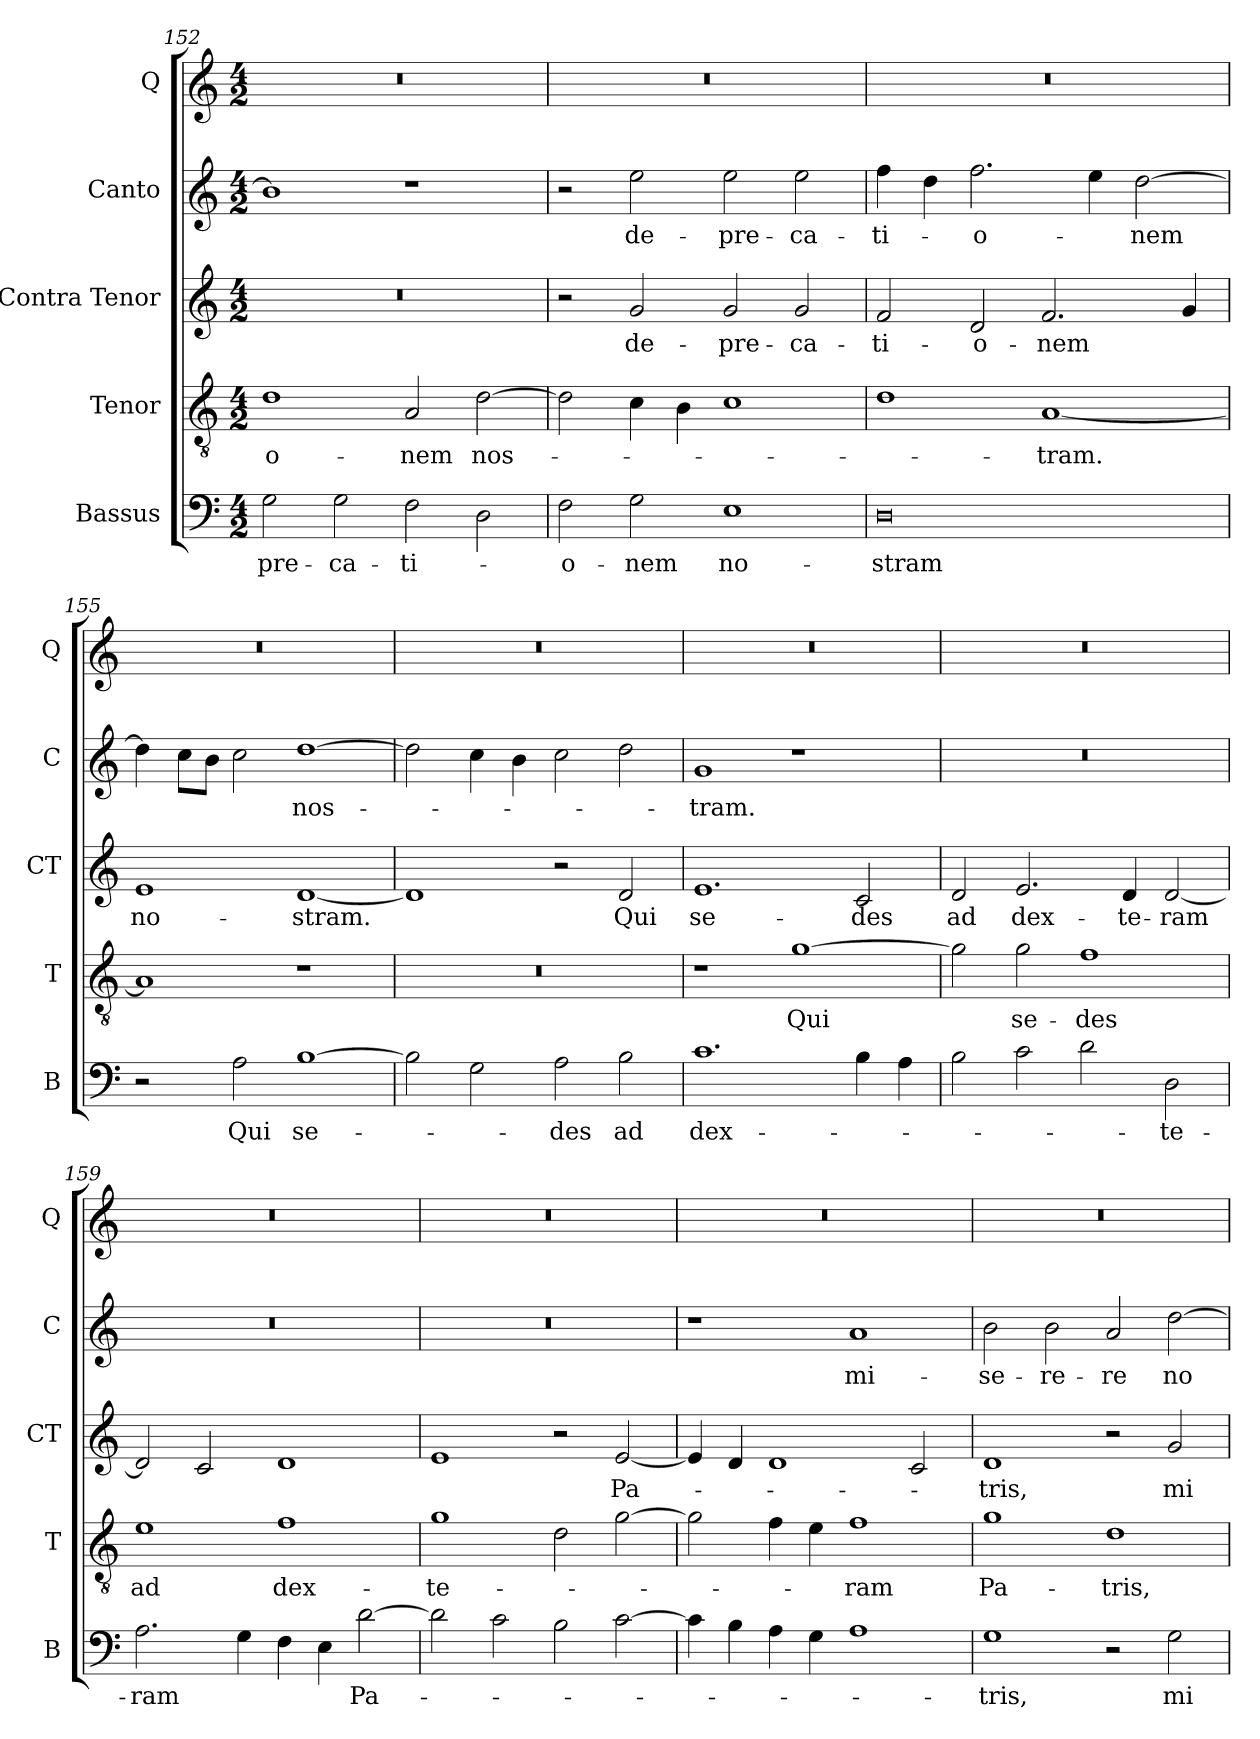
**kern	**text	**kern	**text	**kern	**text	**kern	**text	**kern
*part5	*part5	*part4	*part4	*part3	*part3	*part2	*part2	*part1
*staff5	*staff5	*staff4	*staff4	*staff3	*staff3	*staff2	*staff2	*staff1
*I"Bassus	*	*I"Tenor	*	*I"Contra Tenor	*	*I"Canto	*	*I"Q
*I'B	*	*I'T	*	*I'CT	*	*I'C	*	*I'Q
*clefF4	*	*clefGv2	*	*clefG2	*	*clefG2	*	*clefG2
*k[]	*	*k[]	*	*k[]	*	*k[]	*	*k[]
*C:	*	*C:	*	*C:	*	*C:	*	*C:
*M4/2	*	*M4/2	*	*M4/2	*	*M4/2	*	*M4/2
=152	=152	=152	=152	=152	=152	=152	=152	=152
!	!LO:LY:b	!	!	!	!	!	!	!
!	!	!	!LO:LY:b	!	!	!	!	!
2G\	-pre-	1d	-o-	0r	.	1b]	.	0r
!	!LO:LY:b	!	!	!	!	!	!	!
2G\	-ca-	.	.	.	.	.	.	.
!	!LO:LY:b	!	!	!	!	!	!	!
!	!	!	!LO:LY:b	!	!	!	!	!
2F\	-ti-	2A/	-nem	.	.	1r	.	.
!	!	!	!LO:LY:b	!	!	!	!	!
2D\	.	[2d\	nos-	.	.	.	.	.
=153	=153	=153	=153	=153	=153	=153	=153	=153
!	!LO:LY:b	!	!	!	!	!	!	!
2F\	-o-	2d\]	.	2r	.	2r	.	0r
!	!LO:LY:b	!	!	!	!	!	!	!
!	!	!	!	!	!LO:LY:b	!	!	!
!	!	!	!	!	!	!	!LO:LY:b	!
2G\	-nem	4c\	.	2g/	de-	2ee\	de-	.
.	.	4B\	.	.	.	.	.	.
!	!LO:LY:b	!	!	!	!	!	!	!
!	!	!	!	!	!LO:LY:b	!	!	!
!	!	!	!	!	!	!	!LO:LY:b	!
1E	no-	1c	.	2g/	-pre-	2ee\	-pre-	.
!	!	!	!	!	!LO:LY:b	!	!	!
!	!	!	!	!	!	!	!LO:LY:b	!
.	.	.	.	2g/	-ca-	2ee\	-ca-	.
=154	=154	=154	=154	=154	=154	=154	=154	=154
!	!LO:LY:b	!	!	!	!	!	!	!
!	!	!	!	!	!LO:LY:b	!	!	!
!	!	!	!	!	!	!	!LO:LY:b	!
0D	-stram	1d	.	2f/	-ti-	4ff\	-ti-	0r
.	.	.	.	.	.	4dd\	.	.
!	!	!	!	!	!LO:LY:b	!	!	!
!	!	!	!	!	!	!	!LO:LY:b	!
.	.	.	.	2d/	-o-	2.ff\	-o-	.
!	!	!	!LO:LY:b	!	!	!	!	!
!	!	!	!	!	!LO:LY:b	!	!	!
.	.	[1A	-tram.	2.f/	-nem	.	.	.
.	.	.	.	.	.	4ee\	.	.
!	!	!	!	!	!	!	!LO:LY:b	!
.	.	.	.	.	.	[2dd\	-nem	.
.	.	.	.	4g/	.	.	.	.
!!LO:LB:g=z
=155	=155	=155	=155	=155	=155	=155	=155	=155
!	!	!	!	!	!LO:LY:b	!	!	!
2r	.	1A]	.	1e	no-	4dd\]	.	0r
.	.	.	.	.	.	8cc\L	.	.
.	.	.	.	.	.	8b\J	.	.
!	!LO:LY:b	!	!	!	!	!	!	!
2A\	Qui	.	.	.	.	2cc\	.	.
!	!LO:LY:b	!	!	!	!	!	!	!
!	!	!	!	!	!LO:LY:b	!	!	!
!	!	!	!	!	!	!	!LO:LY:b	!
[1B	se-	1r	.	[1d	-stram.	[1dd	nos-	.
=156	=156	=156	=156	=156	=156	=156	=156	=156
2B\]	.	0r	.	1d]	.	2dd\]	.	0r
2G\	.	.	.	.	.	4cc\	.	.
.	.	.	.	.	.	4b\	.	.
!	!LO:LY:b	!	!	!	!	!	!	!
2A\	-des	.	.	2r	.	2cc\	.	.
!	!LO:LY:b	!	!	!	!	!	!	!
!	!	!	!	!	!LO:LY:b	!	!	!
2B\	ad	.	.	2d/	Qui	2dd\	.	.
=157	=157	=157	=157	=157	=157	=157	=157	=157
!	!LO:LY:b	!	!	!	!	!	!	!
!	!	!	!	!	!LO:LY:b	!	!	!
!	!	!	!	!	!	!	!LO:LY:b	!
1.c	dex-	1r	.	1.e	se-	1g	-tram.	0r
!	!	!	!LO:LY:b	!	!	!	!	!
.	.	[1g	Qui	.	.	1r	.	.
!	!	!	!	!	!LO:LY:b	!	!	!
4B\	.	.	.	2c/	-des	.	.	.
4A\	.	.	.	.	.	.	.	.
=158	=158	=158	=158	=158	=158	=158	=158	=158
!	!	!	!	!	!LO:LY:b	!	!	!
2B\	.	2g\]	.	2d/	ad	0r	.	0r
!	!	!	!LO:LY:b	!	!	!	!	!
!	!	!	!	!	!LO:LY:b	!	!	!
2c\	.	2g\	se-	2.e/	dex-	.	.	.
!	!	!	!LO:LY:b	!	!	!	!	!
2d\	.	1f	-des	.	.	.	.	.
!	!	!	!	!	!LO:LY:b	!	!	!
.	.	.	.	4d/	-te-	.	.	.
!	!LO:LY:b	!	!	!	!	!	!	!
!	!	!	!	!	!LO:LY:b	!	!	!
2D\	-te-	.	.	[2d/	-ram	.	.	.
=159	=159	=159	=159	=159	=159	=159	=159	=159
!	!LO:LY:b	!	!	!	!	!	!	!
!	!	!	!LO:LY:b	!	!	!	!	!
2.A\	-ram	1e	ad	2d/]	.	0r	.	0r
.	.	.	.	2c/	.	.	.	.
4G\	.	.	.	.	.	.	.	.
!	!	!	!LO:LY:b	!	!	!	!	!
4F\	.	1f	dex-	1d	.	.	.	.
4E\	.	.	.	.	.	.	.	.
!	!LO:LY:b	!	!	!	!	!	!	!
[2d\	Pa-	.	.	.	.	.	.	.
!!LO:PB:g=z
=160	=160	=160	=160	=160	=160	=160	=160	=160
!	!	!	!LO:LY:b	!	!	!	!	!
2d\]	.	1g	-te-	1e	.	0r	.	0r
2c\	.	.	.	.	.	.	.	.
2B\	.	2d\	.	2r	.	.	.	.
!	!	!	!	!	!LO:LY:b	!	!	!
[2c\	.	[2g\	.	[2e/	Pa-	.	.	.
=161	=161	=161	=161	=161	=161	=161	=161	=161
4c\]	.	2g\]	.	4e/]	.	1r	.	0r
4B\	.	.	.	4d/	.	.	.	.
4A\	.	4f\	.	1d	.	.	.	.
4G\	.	4e\	.	.	.	.	.	.
!	!	!	!LO:LY:b	!	!	!	!	!
!	!	!	!	!	!	!	!LO:LY:b	!
1A	.	1f	-ram	.	.	1a	mi-	.
.	.	.	.	2c/	.	.	.	.
=162	=162	=162	=162	=162	=162	=162	=162	=162
!	!LO:LY:b	!	!	!	!	!	!	!
!	!	!	!LO:LY:b	!	!	!	!	!
!	!	!	!	!	!LO:LY:b	!	!	!
!	!	!	!	!	!	!	!LO:LY:b	!
1G	-tris,	1g	Pa-	1d	-tris,	2b\	-se-	0r
!	!	!	!	!	!	!	!LO:LY:b	!
.	.	.	.	.	.	2b\	-re-	.
!	!	!	!LO:LY:b	!	!	!	!	!
!	!	!	!	!	!	!	!LO:LY:b	!
2r	.	1d	-tris,	2r	.	2a/	-re	.
!	!LO:LY:b	!	!	!	!	!	!	!
!	!	!	!	!	!LO:LY:b	!	!	!
!	!	!	!	!	!	!	!LO:LY:b	!
2G\	mi-	.	.	2g/	mi-	[2dd\	no-	.
=	=	=	=	=	=	=	=	=
*-	*-	*-	*-	*-	*-	*-	*-	*-
